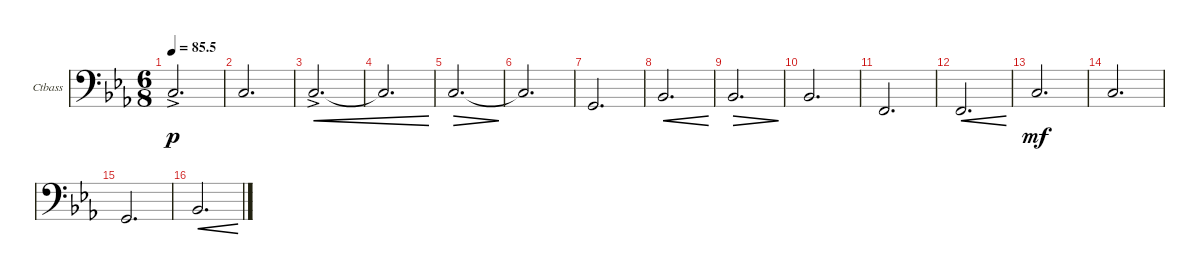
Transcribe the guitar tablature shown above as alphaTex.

\defaultSystemsLayout 4
\bracketExtendMode groupsimilarinstruments
\firstSystemTrackNameOrientation horizontal
\otherSystemsTrackNameOrientation horizontal
\track ("Contrabass" "Ctbass") {instrument contrabass}
\staff {score}
\tuning (G2 D2 A1 E1)
\ts (6 8)
\tempo
85.5
\accidentals auto
\clef f4
\ottava regular
\simile none
\scale
0.421927
\ks eb
3.3{ac}.2{d dy p instrument contrabass} |
\scale
0.192691 3.3.2{d} |
\scale
0.192691 3.3{ac}.2{d cre} |
\scale
0.192691 3.3{t}.2{d cre} |
\scale
0.25 3.3.2{d dec} |
\scale
0.25 3.3{t}.2{d} |
\scale
0.25 3.4.2{d} |
\scale
0.25 1.3.2{d cre} |
1.3.2{d dec} |
1.3.2{d} |
1.4.2{d} |
1.4.2{d cre} |
8.4.2{d dy mf} |
8.4.2{d} |
3.4.2{d} |
6.4.2{d cre}
